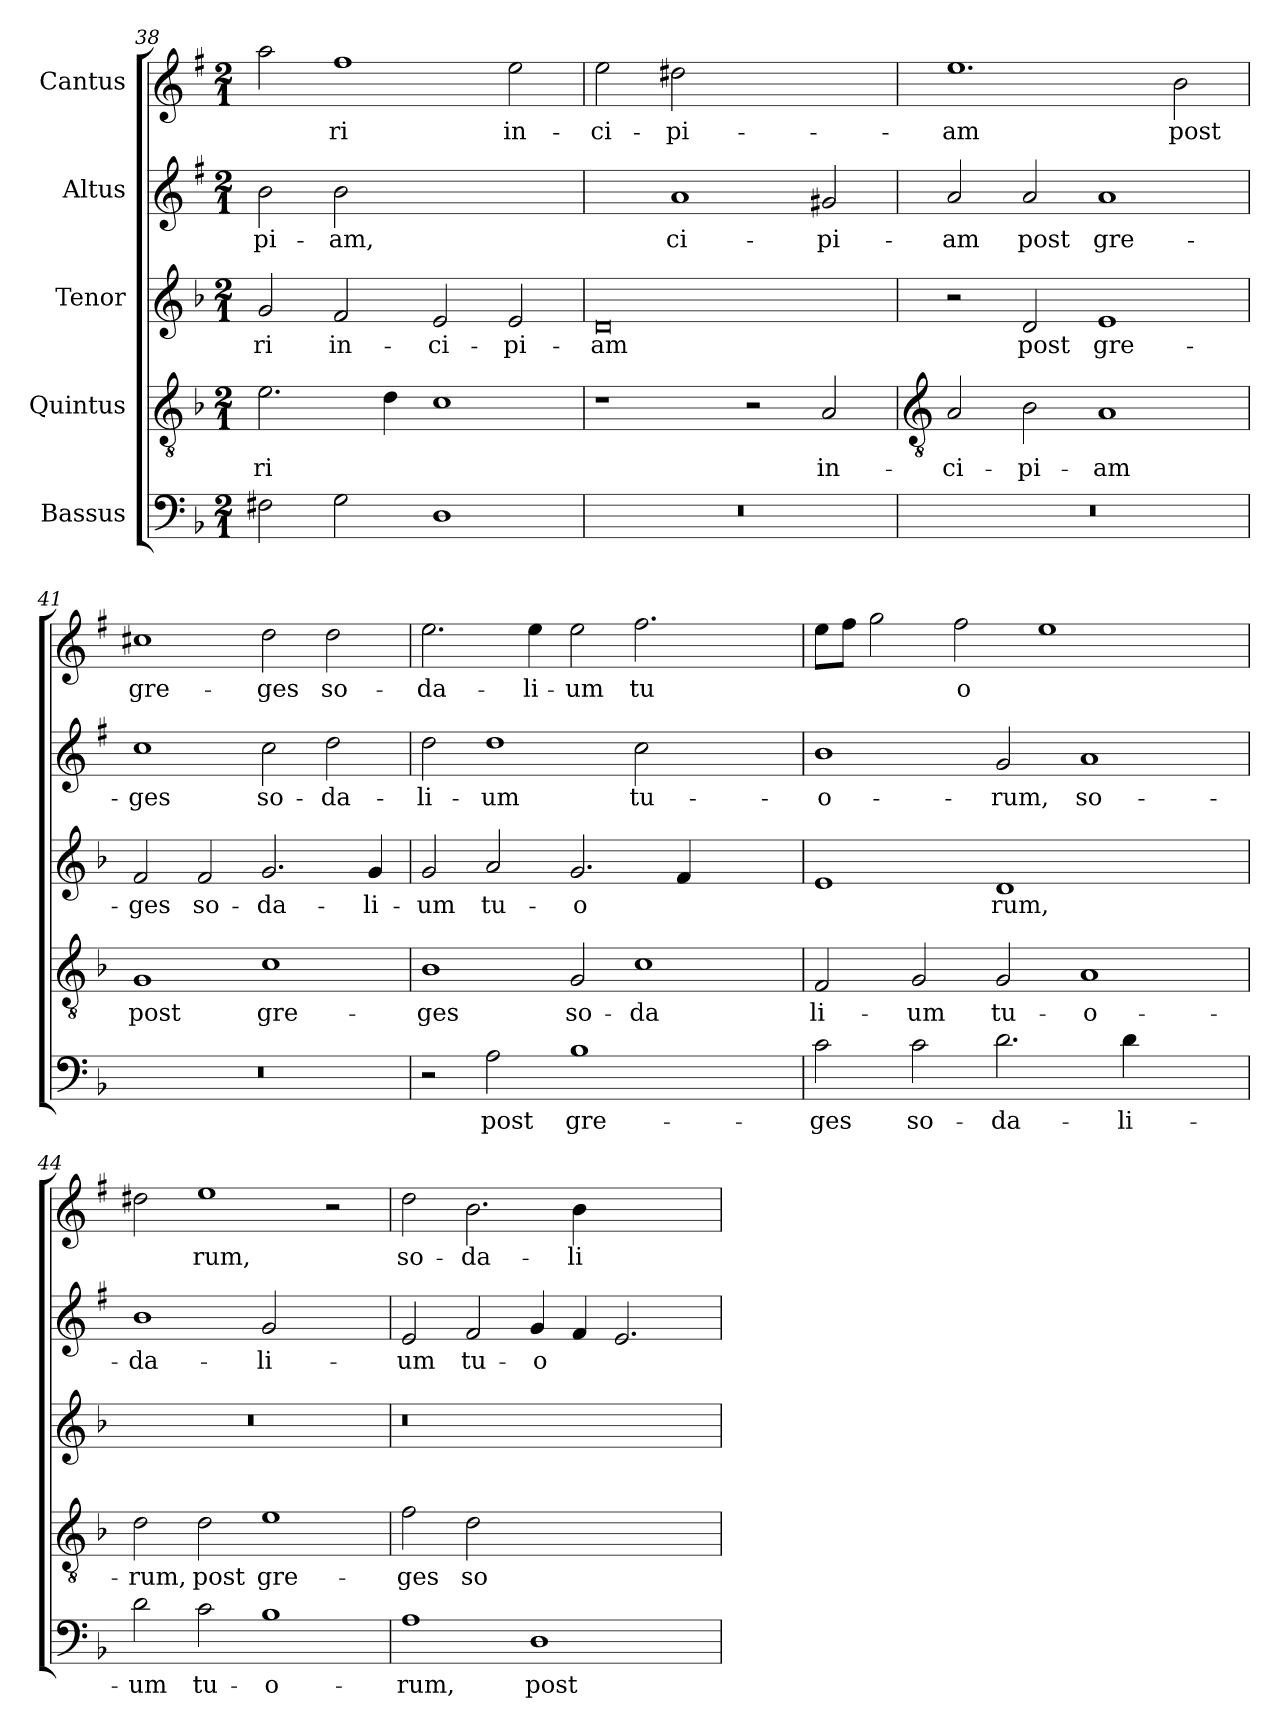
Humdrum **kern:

**kern	**text	**kern	**text	**kern	**text	**kern	**text	**kern	**text
*part5	*part5	*part4	*part4	*part3	*part3	*part2	*part2	*part1	*part1
*staff5	*staff5	*staff4	*staff4	*staff3	*staff3	*staff2	*staff2	*staff1	*staff1
*I"Bassus	*	*I"Quintus	*	*I"Tenor	*	*I"Altus	*	*I"Cantus	*
!!LO:LB:g=z
*clefF4	*	*clefGv2	*	*clefG2	*	*clefG2	*	*clefG2	*
*	*	*	*	*	*	*ITrd1c2	*	*ITrd1c2	*
*k[b-]	*	*k[b-]	*	*k[b-]	*	*k[b-]	*	*k[b-]	*
*F:	*	*F:	*	*F:	*	*F:	*	*F:	*
*M2/1	*	*M2/1	*	*M2/1	*	*M2/1	*	*M2/1	*
=38	=38	=38	=38	=38	=38	=38	=38	=38	=38
!	!	!	!LO:LY:b	!	!LO:LY:b	!	!LO:LY:b	!	!
2F#X	.	2.e	ri	2g	ri	2a	-pi-	2gg	.
!	!	!	!	!	!LO:LY:b	!	!LO:LY:b	!	!LO:LY:b
2G	.	.	.	2f	in-	2a	-am,	1ee	ri
.	.	4d	.	.	.	.	.	.	.
!	!	!	!	!	!LO:LY:b	!	!LO:LY:b	!	!
1D	.	1c	.	2e	-ci-	[2ayy	in-	.	.
!	!	!	!	!	!LO:LY:b	!	!	!	!LO:LY:b
.	.	.	.	2e	-pi-	2ryy	.	2dd	in-
!!LO:LB:g=z
=39	=39	=39	=39	=39	=39	=39	=39	=39	=39
!	!	!	!	!	!LO:LY:b	!	!	!	!LO:LY:b
0r	.	1r	.	0d	-am	2ayy]	.	2dd	-ci-
!	!	!	!	!	!	!	!LO:LY:b	!	!LO:LY:b
.	.	.	.	.	.	1g	-ci-	2cc#X	-pi-
.	.	2r	.	.	.	.	.	1ryy	.
!	!	!	!LO:LY:b	!	!	!	!LO:LY:b	!	!
.	.	2A	in-	.	.	2f#X	-pi-	.	.
!!LO:LB:g=z
=40	=40	=40	=40	=40	=40	=40	=40	=40	=40
*	*	*clefGv2	*	*	*	*	*	*	*
!	!	!	!LO:LY:b	!	!	!	!LO:LY:b	!	!LO:LY:b
0r	.	2A	-ci-	2r	.	2g	-am	1.dd	-am
!	!	!	!LO:LY:b	!	!LO:LY:b	!	!LO:LY:b	!	!
.	.	2B-	-pi-	2d	post	2g	post	.	.
!	!	!	!LO:LY:b	!	!LO:LY:b	!	!LO:LY:b	!	!
.	.	1A	-am	1e	gre-	1g	gre-	.	.
!	!	!	!	!	!	!	!	!	!LO:LY:b
.	.	.	.	.	.	.	.	2a	post
=41	=41	=41	=41	=41	=41	=41	=41	=41	=41
!	!	!	!LO:LY:b	!	!LO:LY:b	!	!LO:LY:b	!	!LO:LY:b
0r	.	1G	post	2f	-ges	1b-	-ges	1bn	gre-
!	!	!	!	!	!LO:LY:b	!	!	!	!
.	.	.	.	2f	so-	.	.	.	.
!	!	!	!LO:LY:b	!	!LO:LY:b	!	!LO:LY:b	!	!LO:LY:b
.	.	1c	gre-	2.g	-da-	2b-	so-	2cc	-ges
!	!	!	!	!	!	!	!LO:LY:b	!	!LO:LY:b
.	.	.	.	.	.	2cc	-da-	2cc	so-
!	!	!	!	!	!LO:LY:b	!	!	!	!
.	.	.	.	4g	-li-	.	.	.	.
=42	=42	=42	=42	=42	=42	=42	=42	=42	=42
!	!	!	!LO:LY:b	!	!LO:LY:b	!	!LO:LY:b	!	!LO:LY:b
2r	.	1B-	-ges	2g	-um	2cc	-li-	2.dd	-da-
!	!LO:LY:b	!	!	!	!LO:LY:b	!	!LO:LY:b	!	!
2A	post	.	.	2a	tu-	1cc	-um	.	.
!	!	!	!	!	!	!	!	!	!LO:LY:b
.	.	.	.	.	.	.	.	4dd	-li-
!	!LO:LY:b	!	!LO:LY:b	!	!LO:LY:b	!	!	!	!LO:LY:b
1B-	gre-	2G	so-	2.g	-o	.	.	2dd	-um
!	!	!	!LO:LY:b	!	!	!	!LO:LY:b	!	!LO:LY:b
.	.	1c	-da	.	.	2b-	tu-	2.ee	tu
.	.	.	.	4f	.	.	.	.	.
2ryy	.	.	.	2ryy	.	2ryy	.	.	.
.	.	.	.	.	.	.	.	4ryy	.
=43	=43	=43	=43	=43	=43	=43	=43	=43	=43
!	!LO:LY:b	!	!LO:LY:b	!	!	!	!LO:LY:b	!	!
2c	-ges	2F	li-	1e	.	1a	-o-	8ddL	.
.	.	.	.	.	.	.	.	8eeJ	.
.	.	.	.	.	.	.	.	2ff	.
!	!LO:LY:b	!	!LO:LY:b	!	!	!	!	!	!
2c	so-	2G	-um	.	.	.	.	.	.
!	!	!	!	!	!	!	!	!	!LO:LY:b
.	.	.	.	.	.	.	.	2ee	o
!	!LO:LY:b	!	!LO:LY:b	!	!LO:LY:b	!	!LO:LY:b	!	!
2.d	-da-	2G	tu-	1d	rum,	2f	-rum,	.	.
.	.	.	.	.	.	.	.	1dd	.
!	!	!	!LO:LY:b	!	!	!	!LO:LY:b	!	!
.	.	1A	-o-	.	.	1g	so-	.	.
!	!LO:LY:b	!	!	!	!	!	!	!	!
4d	-li-	.	.	.	.	.	.	.	.
2ryy	.	.	.	2ryy	.	.	.	.	.
.	.	.	.	.	.	.	.	4ryy	.
!!LO:LB:g=z
=44	=44	=44	=44	=44	=44	=44	=44	=44	=44
!	!LO:LY:b	!	!LO:LY:b	!	!	!	!LO:LY:b	!	!
2d	-um	2d	-rum,	0r	.	1a	-da-	2cc#	.
!	!LO:LY:b	!	!LO:LY:b	!	!	!	!	!	!LO:LY:b
2c	tu-	2d	post	.	.	.	.	1dd	rum,
!	!LO:LY:b	!	!LO:LY:b	!	!	!	!LO:LY:b	!	!
1B-	-o-	1e	gre-	.	.	2f	-li-	.	.
.	.	.	.	.	.	2ryy	.	2r	.
!!LO:LB:g=z
=45	=45	=45	=45	=45	=45	=45	=45	=45	=45
!	!LO:LY:b	!	!LO:LY:b	!	!	!	!LO:LY:b	!	!LO:LY:b
1A	-rum,	2f	-ges	0r	.	2d	-um	2cc	so-
!	!	!	!LO:LY:b	!	!	!	!LO:LY:b	!	!LO:LY:b
.	.	2d	so-	.	.	2e	tu-	2.a	-da-
!	!LO:LY:b	!	!	!	!	!	!LO:LY:b	!	!
1D	post	1ryy	.	.	.	4f	-o	.	.
!	!	!	!	!	!	!	!	!	!LO:LY:b
.	.	.	.	.	.	4e	.	4a	-li-
.	.	.	.	.	.	2.d	.	2.ryy	.
4ryy	.	4ryy	.	4ryy	.	.	.	.	.
=	=	=	=	=	=	=	=	=	=
*-	*-	*-	*-	*-	*-	*-	*-	*-	*-
